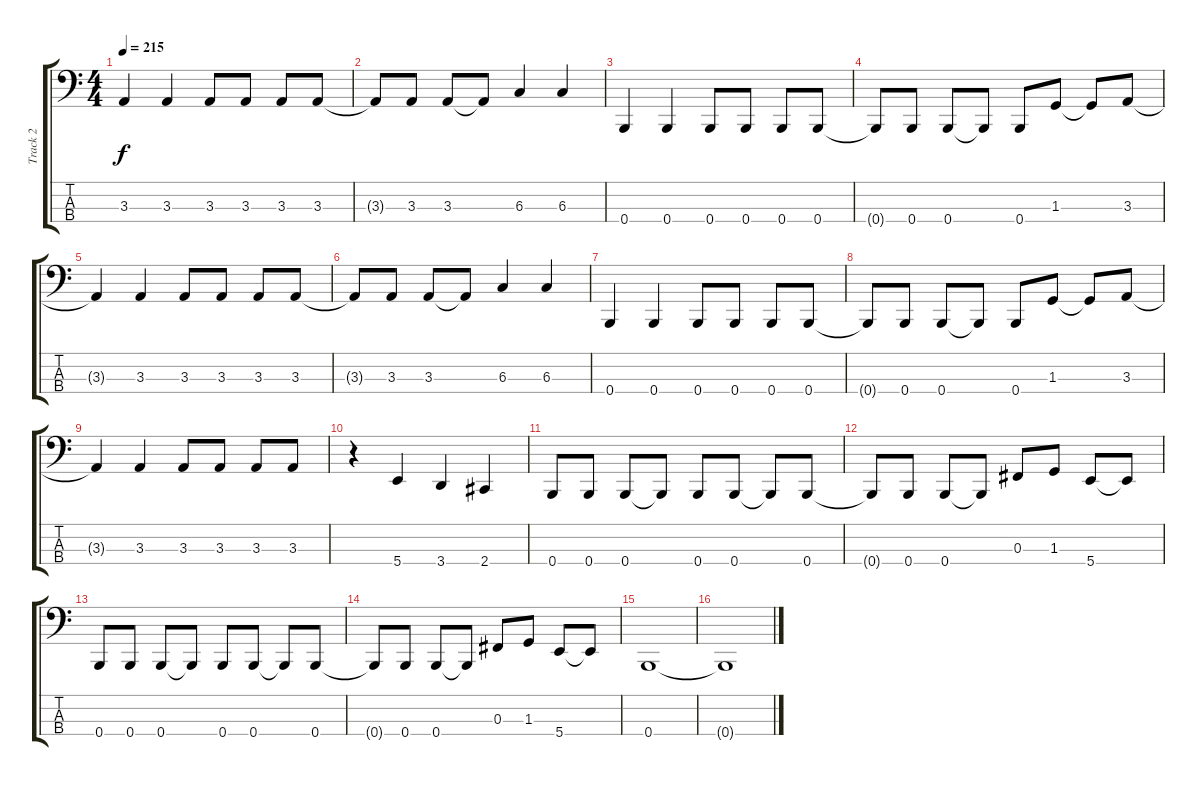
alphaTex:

\track ("Track 2" "Track 2") {instrument electricbassfinger}
\staff {score tabs}
\tuning (E2 B1 Gb1 B0) {hide}
\ts (4 4)
\tempo 215
\clef f4
\ks c
3.3{t}.4{dy f} 3.3.4 3.3.8 3.3.8 3.3.8 3.3.8 |
3.3{t}.8 3.3.8 3.3.8 3.3{t}.8 6.3.4 6.3.4 |
0.4.4 0.4.4 0.4.8 0.4.8 0.4.8 0.4.8 |
0.4{t}.8 0.4.8 0.4.8 0.4{t}.8 0.4.8 1.3.8 1.3{t}.8 3.3.8 |
3.3{t}.4 3.3.4 3.3.8 3.3.8 3.3.8 3.3.8 |
3.3{t}.8 3.3.8 3.3.8 3.3{t}.8 6.3.4 6.3.4 |
0.4.4 0.4.4 0.4.8 0.4.8 0.4.8 0.4.8 |
0.4{t}.8 0.4.8 0.4.8 0.4{t}.8 0.4.8 1.3.8 1.3{t}.8 3.3.8 |
3.3{t}.4 3.3.4 3.3.8 3.3.8 3.3.8 3.3.8 |
r.4 5.4.4 3.4.4 2.4.4 |
0.4.8 0.4.8 0.4.8 0.4{t}.8 0.4.8 0.4.8 0.4{t}.8 0.4.8 |
0.4{t}.8 0.4.8 0.4.8 0.4{t}.8 0.3.8 1.3.8 5.4.8 5.4{t}.8 |
0.4.8 0.4.8 0.4.8 0.4{t}.8 0.4.8 0.4.8 0.4{t}.8 0.4.8 |
0.4{t}.8 0.4.8 0.4.8 0.4{t}.8 0.3.8 1.3.8 5.4.8 5.4{t}.8 |
0.4.1 |
0.4{t}.1
